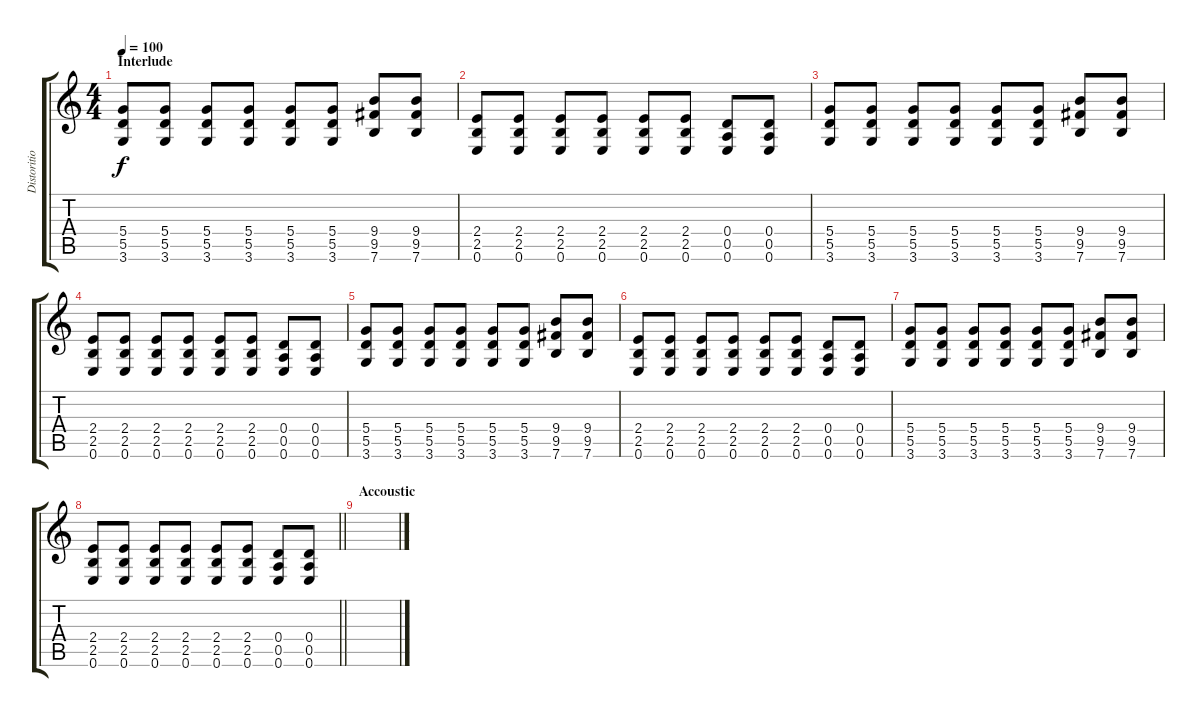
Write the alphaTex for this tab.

\track ("Distorition" "Distoritio") {instrument distortionguitar}
\staff {score tabs}
\tuning (E4 B3 G3 D3 A2 E2) {hide}
\ts (4 4)
\section ("" "Interlude")
\tempo 100
\clef g2
\ks c
(5.4 5.5 3.6).8{dy f} (5.4 5.5 3.6).8 (5.4 5.5 3.6).8 (5.4 5.5 3.6).8 (5.4 5.5 3.6).8 (5.4 5.5 3.6).8 (9.4 9.5 7.6).8 (9.4 9.5 7.6).8 |
(2.4 2.5 0.6).8 (2.4 2.5 0.6).8 (2.4 2.5 0.6).8 (2.4 2.5 0.6).8 (2.4 2.5 0.6).8 (2.4 2.5 0.6).8 (0.4 0.5 0.6).8 (0.4 0.5 0.6).8 |
(5.4 5.5 3.6).8 (5.4 5.5 3.6).8 (5.4 5.5 3.6).8 (5.4 5.5 3.6).8 (5.4 5.5 3.6).8 (5.4 5.5 3.6).8 (9.4 9.5 7.6).8 (9.4 9.5 7.6).8 |
(2.4 2.5 0.6).8 (2.4 2.5 0.6).8 (2.4 2.5 0.6).8 (2.4 2.5 0.6).8 (2.4 2.5 0.6).8 (2.4 2.5 0.6).8 (0.4 0.5 0.6).8 (0.4 0.5 0.6).8 |
(5.4 5.5 3.6).8 (5.4 5.5 3.6).8 (5.4 5.5 3.6).8 (5.4 5.5 3.6).8 (5.4 5.5 3.6).8 (5.4 5.5 3.6).8 (9.4 9.5 7.6).8 (9.4 9.5 7.6).8 |
(2.4 2.5 0.6).8 (2.4 2.5 0.6).8 (2.4 2.5 0.6).8 (2.4 2.5 0.6).8 (2.4 2.5 0.6).8 (2.4 2.5 0.6).8 (0.4 0.5 0.6).8 (0.4 0.5 0.6).8 |
(5.4 5.5 3.6).8 (5.4 5.5 3.6).8 (5.4 5.5 3.6).8 (5.4 5.5 3.6).8 (5.4 5.5 3.6).8 (5.4 5.5 3.6).8 (9.4 9.5 7.6).8 (9.4 9.5 7.6).8 |
\barLineRight lightlight
(2.4 2.5 0.6).8 (2.4 2.5 0.6).8 (2.4 2.5 0.6).8 (2.4 2.5 0.6).8 (2.4 2.5 0.6).8 (2.4 2.5 0.6).8 (0.4 0.5 0.6).8 (0.4 0.5 0.6).8 |
\section ("" "Accoustic")
